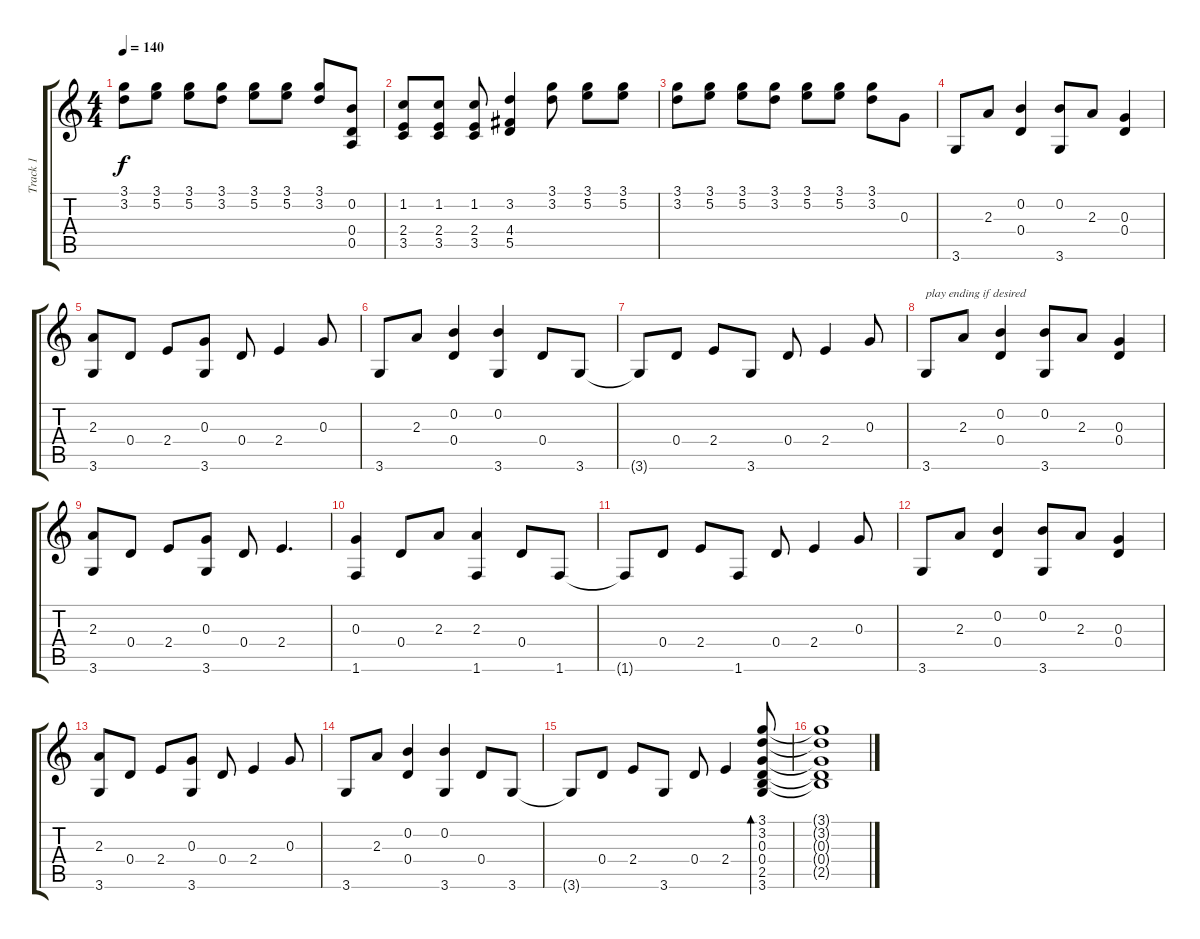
\track ("Track 1" "Track 1") {instrument acousticguitarsteel}
\staff {score tabs}
\tuning (E4 B3 G3 D3 A2 E2) {hide}
\ts (4 4)
\tempo 140
\clef g2
\ks c
(3.1 3.2).8{dy f} (3.1 5.2).8 (3.1 5.2).8 (3.1 3.2).8 (3.1 5.2).8 (3.1 5.2).8 (3.1 3.2).8 (0.2 0.4 0.5).8 |
(1.2 2.4 3.5).8 (1.2 2.4 3.5).8 (1.2 2.4 3.5).8 (3.2 4.4 5.5).4 (3.1 3.2).8 (3.1 5.2).8 (3.1 5.2).8 |
(3.1 3.2).8 (3.1 5.2).8 (3.1 5.2).8 (3.1 3.2).8 (3.1 5.2).8 (3.1 5.2).8 (3.1 3.2).8 0.3.8 |
3.6.8{volume 0} 2.3.8 (0.2 0.4).4 (0.2 3.6).8 2.3.8 (0.3 0.4).4 |
(2.3 3.6).8 0.4.8 2.4.8 (0.3 3.6).8 0.4.8 2.4.4 0.3.8 |
3.6.8 2.3.8 (0.2 0.4).4 (0.2 3.6).4 0.4.8 3.6.8 |
3.6{t}.8 0.4.8 2.4.8 3.6.8 0.4.8 2.4.4 0.3.8 |
3.6.8{txt "play ending if desired"} 2.3.8 (0.2 0.4).4 (0.2 3.6).8 2.3.8 (0.3 0.4).4 |
(2.3 3.6).8 0.4.8 2.4.8 (0.3 3.6).8 0.4.8 2.4.4{d} |
(0.3 1.6).4 0.4.8 2.3.8 (2.3 1.6).4 0.4.8 1.6.8 |
1.6{t}.8 0.4.8 2.4.8 1.6.8 0.4.8 2.4.4 0.3.8 |
3.6.8 2.3.8 (0.2 0.4).4 (0.2 3.6).8 2.3.8 (0.3 0.4).4 |
(2.3 3.6).8 0.4.8 2.4.8 (0.3 3.6).8 0.4.8 2.4.4 0.3.8 |
3.6.8 2.3.8 (0.2 0.4).4 (0.2 3.6).4 0.4.8 3.6.8 |
3.6{t}.8 0.4.8 2.4.8 3.6.8 0.4.8 2.4.4 (3.1 3.2 0.3 0.4 2.5 3.6).8{bd 240} |
(3.1{t} 3.2{t} 0.3{t} 0.4{t} 2.5{t}).1
